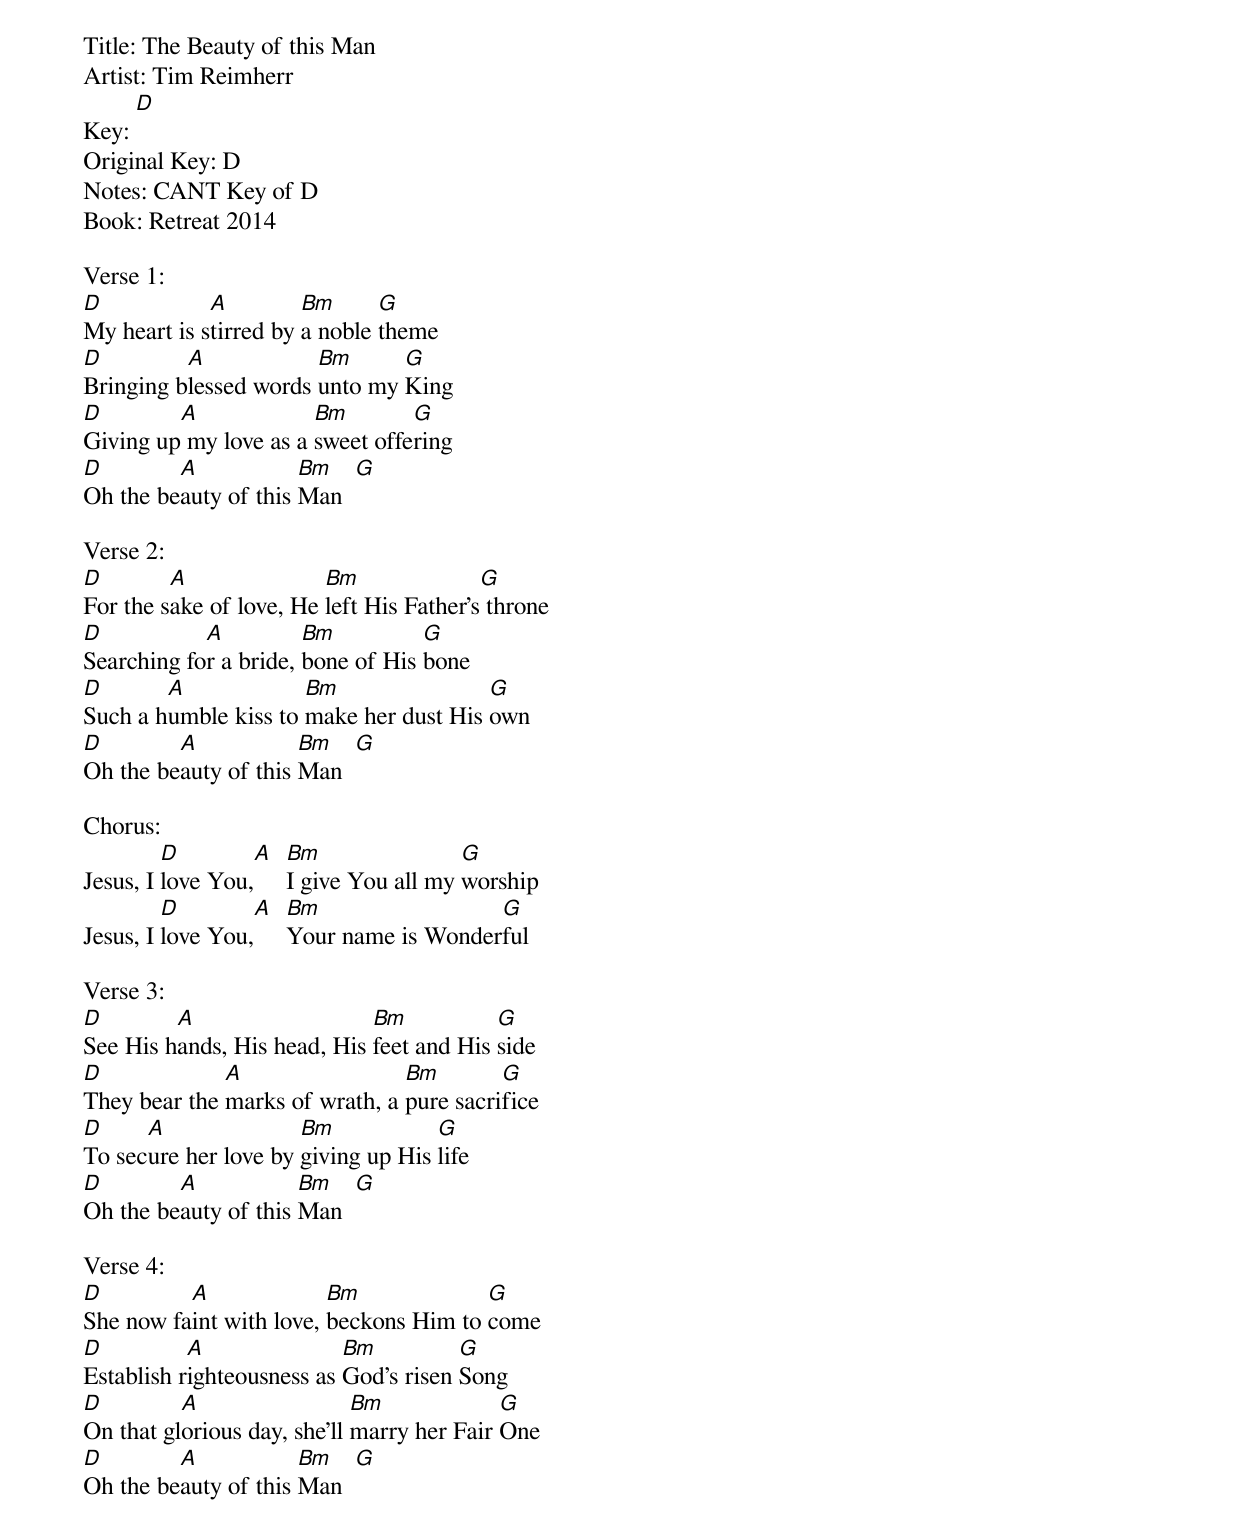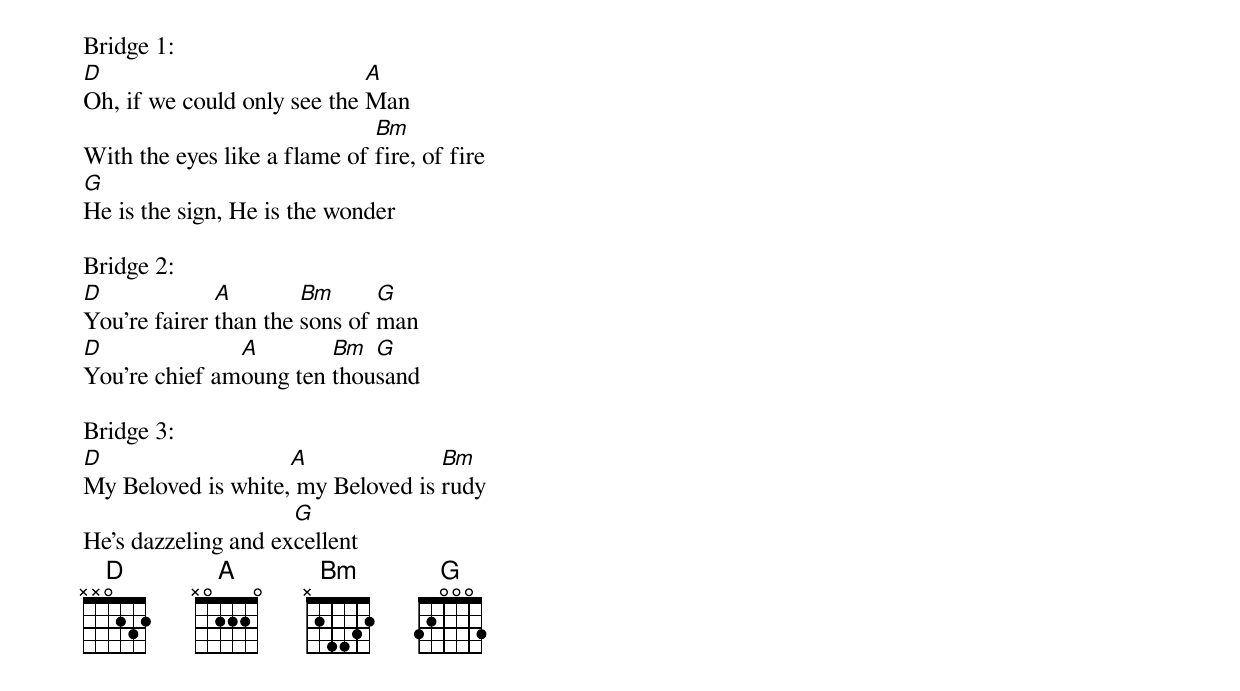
Title: The Beauty of this Man
Artist: Tim Reimherr
Key: [D]
Original Key: D
Notes: CANT Key of D
Book: Retreat 2014

Verse 1:
[D]My heart is s[A]tirred by [Bm]a noble [G]theme
[D]Bringing b[A]lessed words [Bm]unto my [G]King
[D]Giving up[A] my love as a [Bm]sweet offe[G]ring
[D]Oh the be[A]auty of this [Bm]Man  [G]

Verse 2:
[D]For the s[A]ake of love, He [Bm]left His Father's[G] throne
[D]Searching fo[A]r a bride, [Bm]bone of His [G]bone
[D]Such a h[A]umble kiss to [Bm]make her dust His [G]own
[D]Oh the be[A]auty of this [Bm]Man  [G]

Chorus:
Jesus, I [D]love You,[A]  [Bm]I give You all my [G]worship
Jesus, I [D]love You,[A]  [Bm]Your name is Wonder[G]ful

Verse 3:
[D]See His h[A]ands, His head, His [Bm]feet and His [G]side
[D]They bear the [A]marks of wrath, a [Bm]pure sacri[G]fice
[D]To sec[A]ure her love by [Bm]giving up His [G]life
[D]Oh the be[A]auty of this [Bm]Man  [G]

Verse 4:
[D]She now fa[A]int with love, [Bm]beckons Him to [G]come
[D]Establish r[A]ighteousness as [Bm]God's risen [G]Song
[D]On that gl[A]orious day, she'll [Bm]marry her Fair [G]One
[D]Oh the be[A]auty of this [Bm]Man  [G]

Bridge 1:
[D]Oh, if we could only see the [A]Man
With the eyes like a flame of [Bm]fire, of fire
[G]He is the sign, He is the wonder

Bridge 2:
[D]You're fairer [A]than the [Bm]sons of [G]man
[D]You're chief am[A]oung ten [Bm]thou[G]sand

Bridge 3:
[D]My Beloved is white,[A] my Beloved is [Bm]rudy
He's dazzeling and ex[G]cellent
